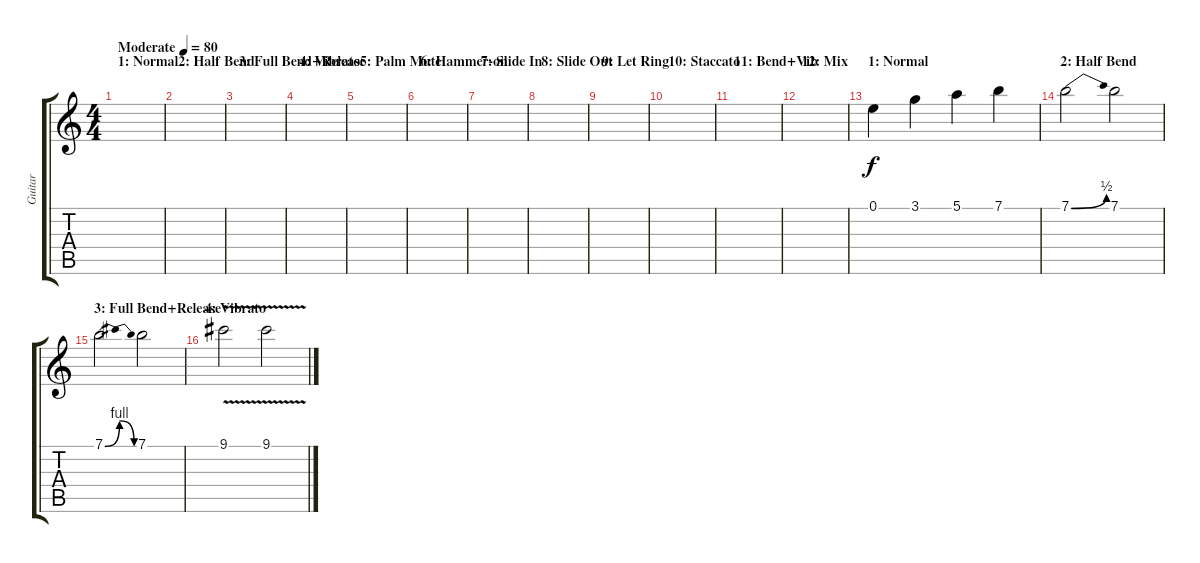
\track ("Guitar" "Guitar") {instrument acousticguitarsteel}
\staff {score tabs}
\tuning (E4 B3 G3 D3 A2 E2) {hide}
\ts (4 4)
\section ("" "1: Normal")
\tempo (80 "Moderate")
\clef g2
\ks c
|
\section ("" "2: Half Bend")
|
\section ("" "3: Full Bend+Release")
|
\section ("" "4: Vibrato")
|
\section ("" "5: Palm Mute")
|
\section ("" "6: Hammer-on")
|
\section ("" "7: Slide In")
|
\section ("" "8: Slide Out")
|
\section ("" "9: Let Ring")
|
\section ("" "10: Staccato")
|
\section ("" "11: Bend+Vib")
|
\section ("" "12: Mix")
|
\section ("" "1: Normal")
0.1.4{dy f} 3.1.4 5.1.4 7.1.4 |
\section ("" "2: Half Bend")
7.1{be (bend 0 0 60 2)}.2 7.1.2 |
\section ("" "3: Full Bend+Release")
7.1{be (bendrelease 0 0 20 4 40 4 60 0)}.2 7.1.2 |
\section ("" "4: Vibrato")
9.1{v}.2 9.1{v}.2
